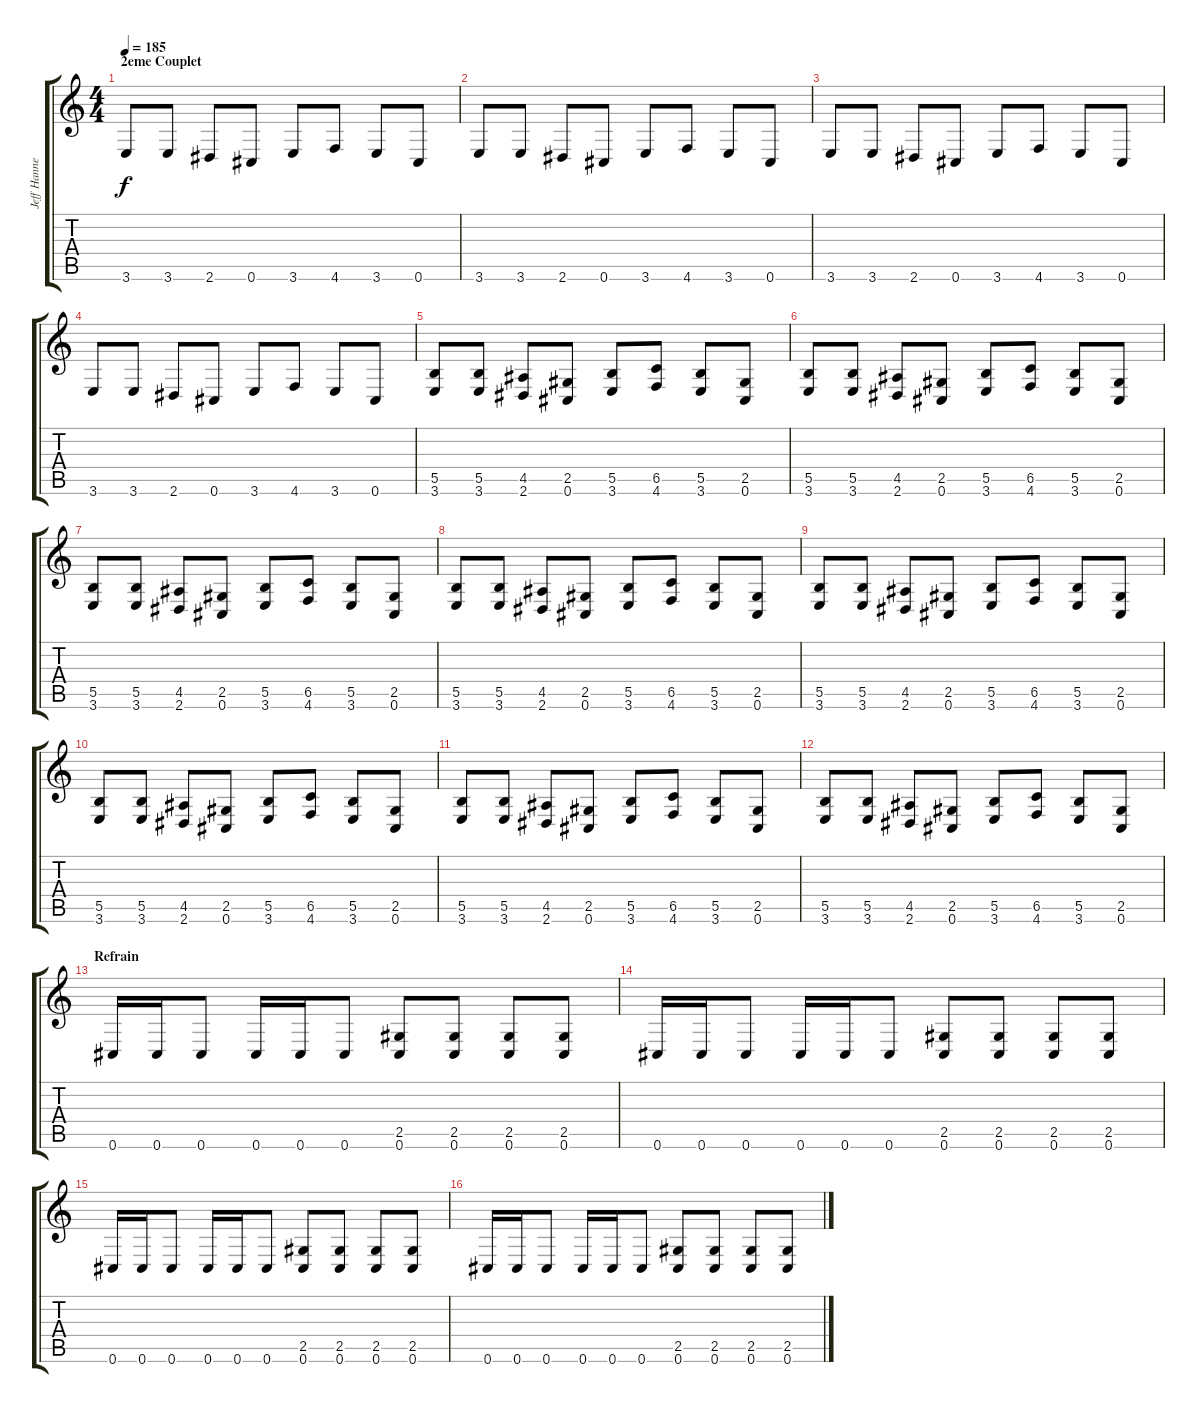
\track ("Jeff Hanneman - Guitar" "Jeff Hanne") {instrument distortionguitar}
\staff {score tabs}
\tuning (Db4 Ab3 E3 B2 Gb2 Db2) {hide}
\ts (4 4)
\section ("" "2eme Couplet")
\tempo 185
\clef g2
\ks c
3.6.8{dy f volume 12 instrument overdrivenguitar} 3.6.8 2.6.8 0.6.8 3.6.8 4.6.8 3.6.8 0.6.8 |
3.6.8 3.6.8 2.6.8 0.6.8 3.6.8 4.6.8 3.6.8 0.6.8 |
3.6.8 3.6.8 2.6.8 0.6.8 3.6.8 4.6.8 3.6.8 0.6.8 |
3.6.8 3.6.8 2.6.8 0.6.8 3.6.8 4.6.8 3.6.8 0.6.8 |
(5.5 3.6).8{volume 14 instrument distortionguitar} (5.5 3.6).8 (4.5 2.6).8 (2.5 0.6).8 (5.5 3.6).8 (6.5 4.6).8 (5.5 3.6).8 (2.5 0.6).8 |
(5.5 3.6).8 (5.5 3.6).8 (4.5 2.6).8 (2.5 0.6).8 (5.5 3.6).8 (6.5 4.6).8 (5.5 3.6).8 (2.5 0.6).8 |
(5.5 3.6).8 (5.5 3.6).8 (4.5 2.6).8 (2.5 0.6).8 (5.5 3.6).8 (6.5 4.6).8 (5.5 3.6).8 (2.5 0.6).8 |
(5.5 3.6).8 (5.5 3.6).8 (4.5 2.6).8 (2.5 0.6).8 (5.5 3.6).8 (6.5 4.6).8 (5.5 3.6).8 (2.5 0.6).8 |
(5.5 3.6).8 (5.5 3.6).8 (4.5 2.6).8 (2.5 0.6).8 (5.5 3.6).8 (6.5 4.6).8 (5.5 3.6).8 (2.5 0.6).8 |
(5.5 3.6).8 (5.5 3.6).8 (4.5 2.6).8 (2.5 0.6).8 (5.5 3.6).8 (6.5 4.6).8 (5.5 3.6).8 (2.5 0.6).8 |
(5.5 3.6).8 (5.5 3.6).8 (4.5 2.6).8 (2.5 0.6).8 (5.5 3.6).8 (6.5 4.6).8 (5.5 3.6).8 (2.5 0.6).8 |
(5.5 3.6).8 (5.5 3.6).8 (4.5 2.6).8 (2.5 0.6).8 (5.5 3.6).8 (6.5 4.6).8 (5.5 3.6).8 (2.5 0.6).8 |
\section ("" "Refrain")
0.6.16 0.6.16 0.6.8 0.6.16 0.6.16 0.6.8 (2.5 0.6).8 (2.5 0.6).8 (2.5 0.6).8 (2.5 0.6).8 |
0.6.16 0.6.16 0.6.8 0.6.16 0.6.16 0.6.8 (2.5 0.6).8 (2.5 0.6).8 (2.5 0.6).8 (2.5 0.6).8 |
0.6.16 0.6.16 0.6.8 0.6.16 0.6.16 0.6.8 (2.5 0.6).8 (2.5 0.6).8 (2.5 0.6).8 (2.5 0.6).8 |
0.6.16 0.6.16 0.6.8 0.6.16 0.6.16 0.6.8 (2.5 0.6).8 (2.5 0.6).8 (2.5 0.6).8 (2.5 0.6).8
